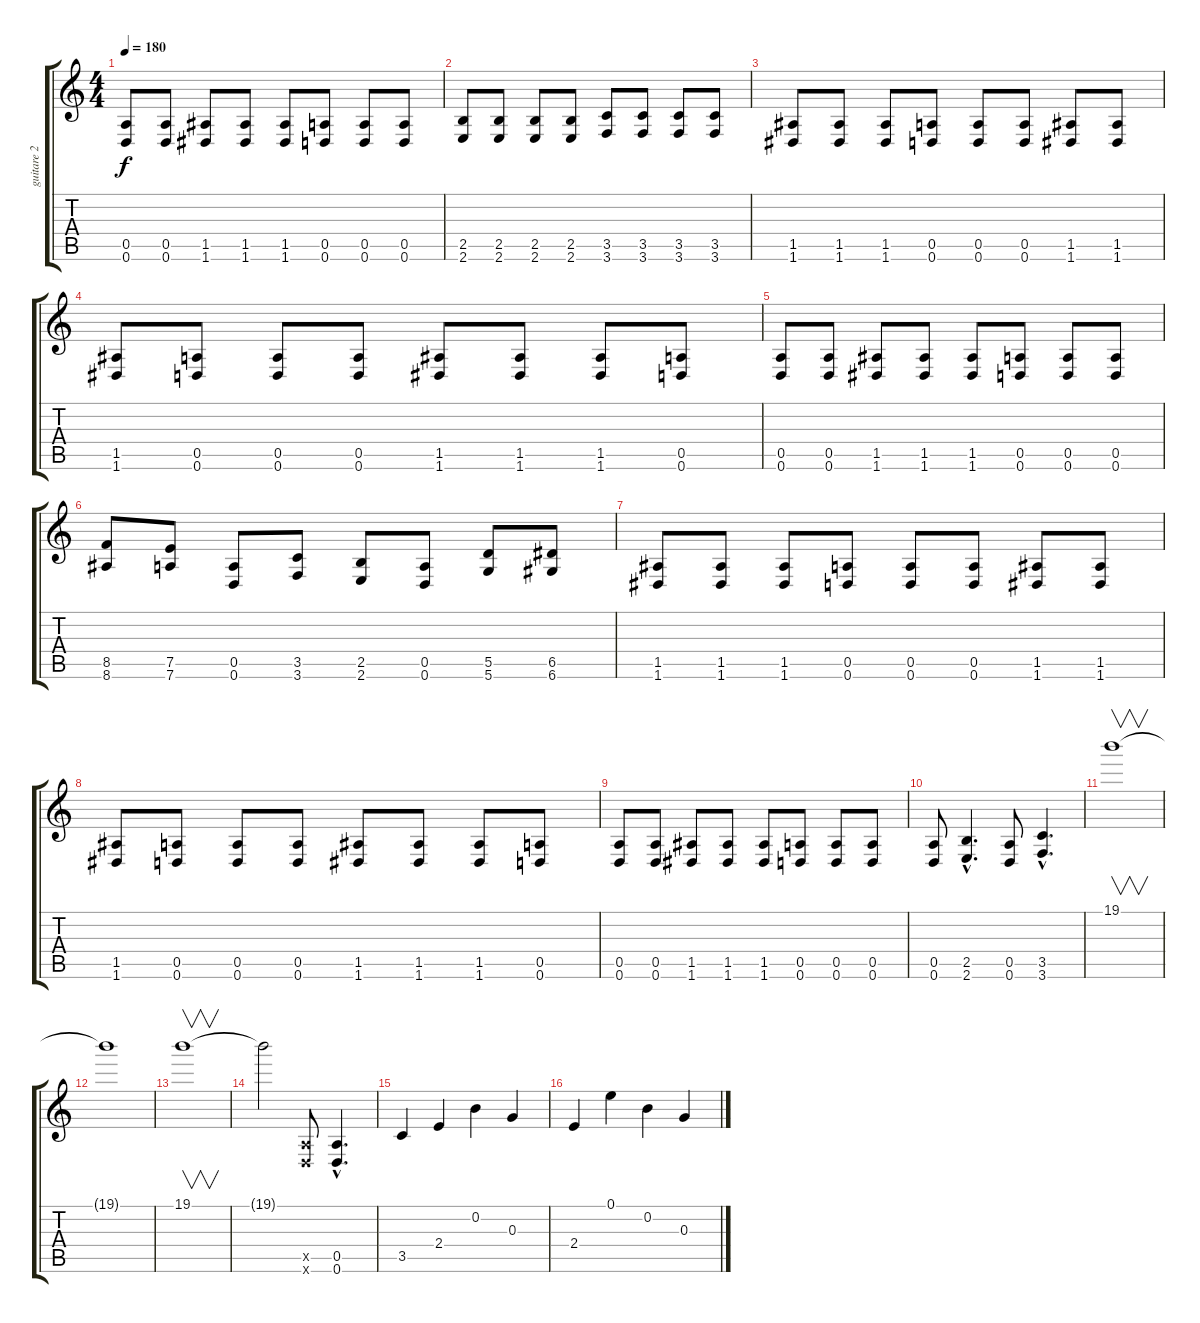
\track ("guitare 2" "guitare 2") {instrument distortionguitar}
\staff {score tabs}
\tuning (E4 B3 G3 D3 A2 D2) {hide}
\ts (4 4)
\tempo 180
\clef g2
\ks c
(0.5 0.6).8{dy f} (0.5 0.6).8 (1.5 1.6).8 (1.5 1.6).8 (1.5 1.6).8 (0.5 0.6).8 (0.5 0.6).8 (0.5 0.6).8 |
(2.5 2.6).8 (2.5 2.6).8 (2.5 2.6).8 (2.5 2.6).8 (3.5 3.6).8 (3.5 3.6).8 (3.5 3.6).8 (3.5 3.6).8 |
(1.5 1.6).8 (1.5 1.6).8 (1.5 1.6).8 (0.5 0.6).8 (0.5 0.6).8 (0.5 0.6).8 (1.5 1.6).8 (1.5 1.6).8 |
(1.5 1.6).8 (0.5 0.6).8 (0.5 0.6).8 (0.5 0.6).8 (1.5 1.6).8 (1.5 1.6).8 (1.5 1.6).8 (0.5 0.6).8 |
(0.5 0.6).8 (0.5 0.6).8 (1.5 1.6).8 (1.5 1.6).8 (1.5 1.6).8 (0.5 0.6).8 (0.5 0.6).8 (0.5 0.6).8 |
(8.5 8.6).8 (7.5 7.6).8 (0.5 0.6).8 (3.5 3.6).8 (2.5 2.6).8 (0.5 0.6).8 (5.5 5.6).8 (6.5 6.6).8 |
(1.5 1.6).8 (1.5 1.6).8 (1.5 1.6).8 (0.5 0.6).8 (0.5 0.6).8 (0.5 0.6).8 (1.5 1.6).8 (1.5 1.6).8 |
(1.5 1.6).8 (0.5 0.6).8 (0.5 0.6).8 (0.5 0.6).8 (1.5 1.6).8 (1.5 1.6).8 (1.5 1.6).8 (0.5 0.6).8 |
(0.5 0.6).8 (0.5 0.6).8 (1.5 1.6).8 (1.5 1.6).8 (1.5 1.6).8 (0.5 0.6).8 (0.5 0.6).8 (0.5 0.6).8 |
(0.5 0.6).8 (2.5{hac} 2.6{hac}).4{d} (0.5 0.6).8 (3.5{hac} 3.6{hac}).4{d} |
19.1.1{v} |
19.1{t}.1 |
19.1.1{v} |
19.1{t}.2 (0.5{x} 0.6{x}).8 (0.5{hac} 0.6{hac}).4{d} |
3.5.4 2.4.4 0.2.4 0.3.4 |
2.4.4 0.1.4 0.2.4 0.3.4
